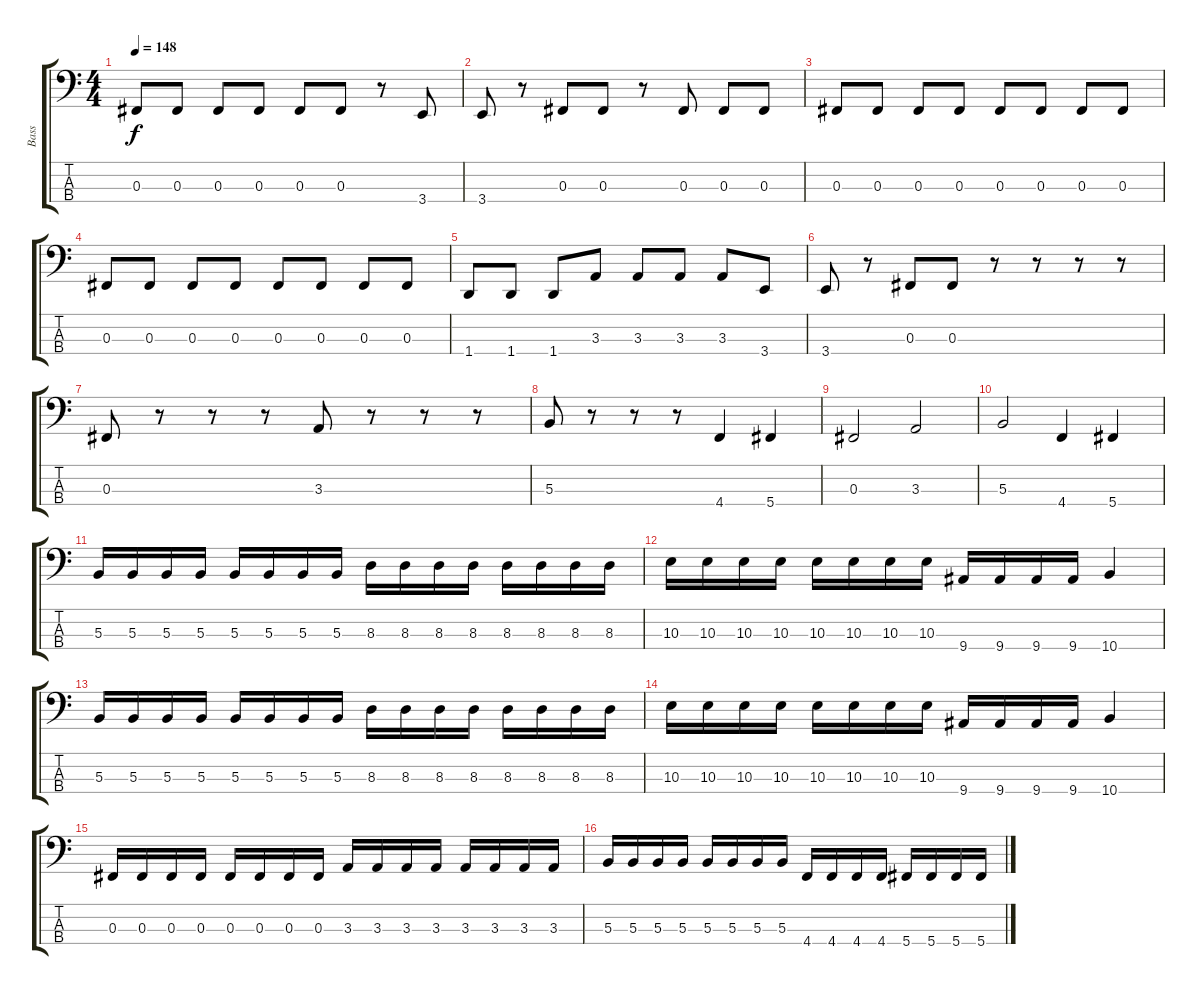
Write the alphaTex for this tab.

\track ("Bass" "Bass") {instrument electricbassfinger}
\staff {score tabs}
\tuning (E2 B1 Gb1 Db1) {hide}
\ts (4 4)
\tempo 148
\clef f4
\ks c
0.3.8{dy f} 0.3.8 0.3.8 0.3.8 0.3.8 0.3.8 r.8 3.4.8 |
3.4.8 r.8 0.3.8 0.3.8 r.8 0.3.8 0.3.8 0.3.8 |
0.3.8 0.3.8 0.3.8 0.3.8 0.3.8 0.3.8 0.3.8 0.3.8 |
0.3.8 0.3.8 0.3.8 0.3.8 0.3.8 0.3.8 0.3.8 0.3.8 |
1.4.8 1.4.8 1.4.8 3.3.8 3.3.8 3.3.8 3.3.8 3.4.8 |
3.4.8 r.8 0.3.8 0.3.8 r.8 r.8 r.8 r.8 |
0.3.8 r.8 r.8 r.8 3.3.8 r.8 r.8 r.8 |
5.3.8 r.8 r.8 r.8 4.4.4 5.4.4 |
0.3.2 3.3.2 |
5.3.2 4.4.4 5.4.4 |
5.3.16 5.3.16 5.3.16 5.3.16 5.3.16 5.3.16 5.3.16 5.3.16 8.3.16 8.3.16 8.3.16 8.3.16 8.3.16 8.3.16 8.3.16 8.3.16 |
10.3.16 10.3.16 10.3.16 10.3.16 10.3.16 10.3.16 10.3.16 10.3.16 9.4.16 9.4.16 9.4.16 9.4.16 10.4.4 |
5.3.16 5.3.16 5.3.16 5.3.16 5.3.16 5.3.16 5.3.16 5.3.16 8.3.16 8.3.16 8.3.16 8.3.16 8.3.16 8.3.16 8.3.16 8.3.16 |
10.3.16 10.3.16 10.3.16 10.3.16 10.3.16 10.3.16 10.3.16 10.3.16 9.4.16 9.4.16 9.4.16 9.4.16 10.4.4 |
0.3.16 0.3.16 0.3.16 0.3.16 0.3.16 0.3.16 0.3.16 0.3.16 3.3.16 3.3.16 3.3.16 3.3.16 3.3.16 3.3.16 3.3.16 3.3.16 |
5.3.16 5.3.16 5.3.16 5.3.16 5.3.16 5.3.16 5.3.16 5.3.16 4.4.16 4.4.16 4.4.16 4.4.16 5.4.16 5.4.16 5.4.16 5.4.16
